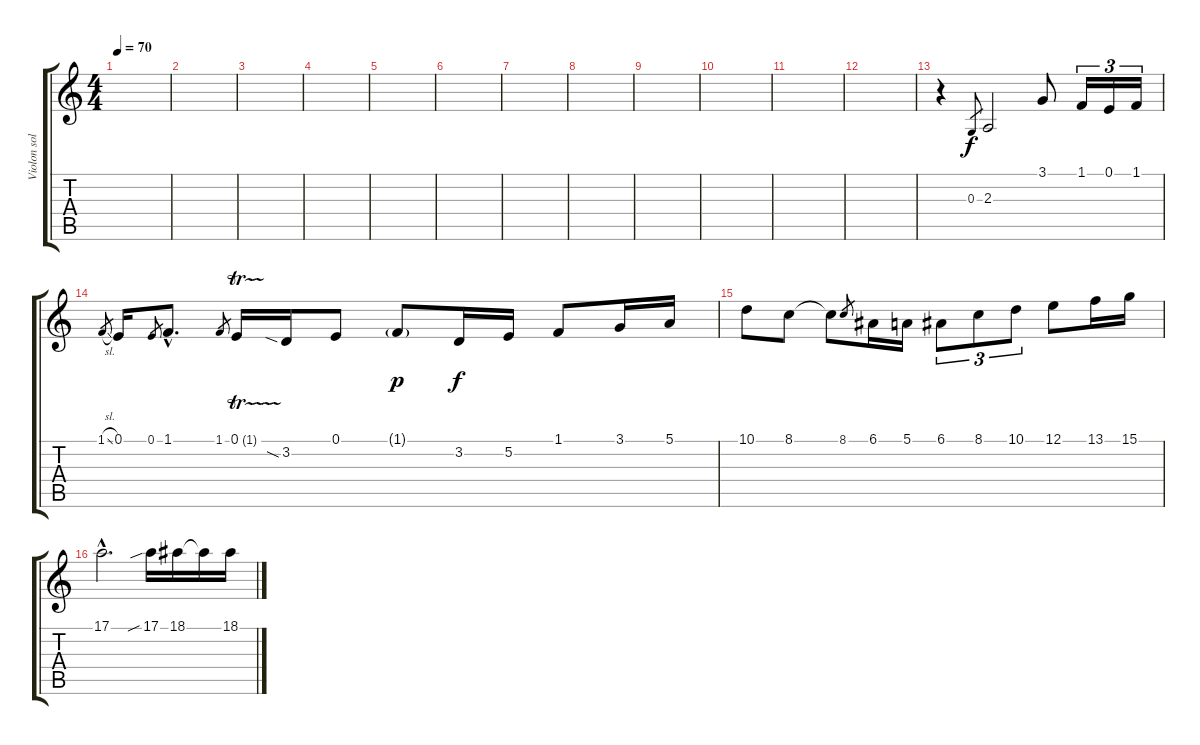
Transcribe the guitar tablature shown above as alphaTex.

\track ("Violon solo" "Violon sol") {instrument violin}
\staff {score tabs}
\tuning (E4 B3 G3 D3 A2 E2) {hide}
\ts (4 4)
\tempo 70
\clef g2
\ks c
|
|
|
|
|
|
|
|
|
|
|
|
r.4 0.3.8{gr} 2.3.2 3.1.8 1.1.16{tu (3 2)} 0.1.16{tu (3 2)} 1.1.16{tu (3 2)} |
1.1{sl}.8{gr} 0.1.16 0.1.8{gr} 1.1{hac}.8{d} 1.1.8{gr} 0.1{tr (1 64)}.16 3.2{sia}.16 0.1.8 1.1{g}.8{dy p} 3.2.16{dy f} 5.2.16 1.1.8 3.1.16 5.1.16 |
10.1.8 8.1.8 8.1{t}.8 8.1.8{gr} 6.1.16 5.1.16 6.1.8{tu (3 2)} 8.1.8{tu (3 2)} 10.1.8{tu (3 2)} 12.1.8 13.1.16 15.1.16 |
17.1{hac}.2{d} 17.1{sib}.16 18.1.16 18.1{t}.16 18.1.16
